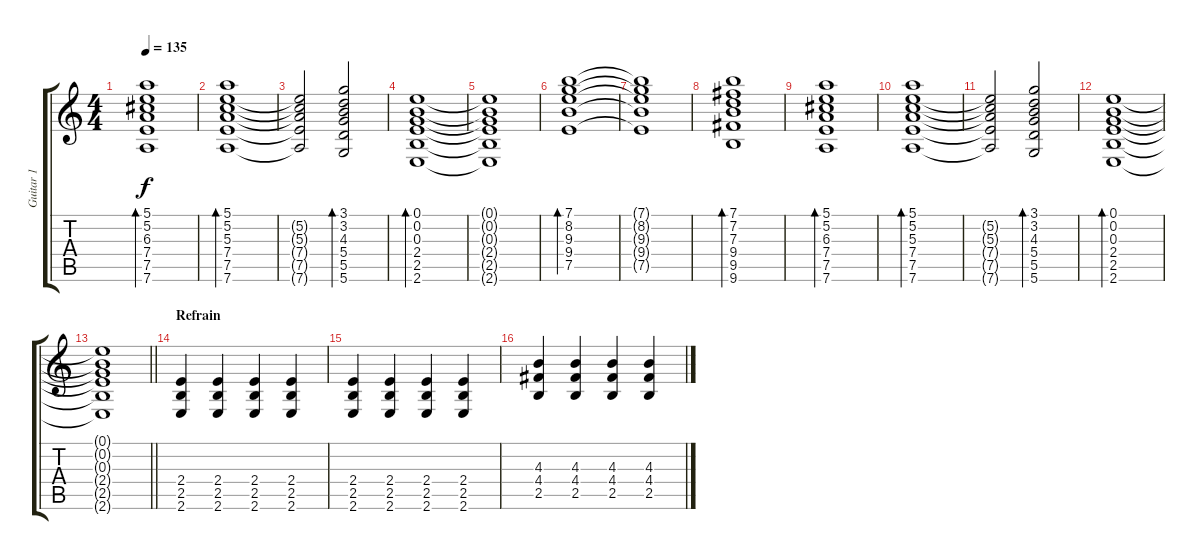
\track ("Guitar 1" "Guitar 1") {instrument distortionguitar}
\staff {score tabs}
\tuning (E4 B3 G3 D3 A2 D2) {hide}
\ts (4 4)
\tempo 135
\clef g2
\ks c
(5.1 5.2 6.3 7.4 7.5 7.6).1{bd 240 dy f} |
(5.1 5.2 5.3 7.4 7.5 7.6).1{bd 240} |
(5.2{t} 5.3{t} 7.4{t} 7.5{t} 7.6{t}).2 (3.1 3.2 4.3 5.4 5.5 5.6).2{bd 240} |
(0.1 0.2 0.3 2.4 2.5 2.6).1{bd 240} |
(0.1{t} 0.2{t} 0.3{t} 2.4{t} 2.5{t} 2.6{t}).1 |
(7.1 8.2 9.3 9.4 7.5).1{bd 240} |
(7.1{t} 8.2{t} 9.3{t} 9.4{t} 7.5{t}).1 |
(7.1 7.2 7.3 9.4 9.5 9.6).1{bd 240} |
(5.1 5.2 6.3 7.4 7.5 7.6).1{bd 240} |
(5.1 5.2 5.3 7.4 7.5 7.6).1{bd 240} |
(5.2{t} 5.3{t} 7.4{t} 7.5{t} 7.6{t}).2 (3.1 3.2 4.3 5.4 5.5 5.6).2{bd 240} |
(0.1 0.2 0.3 2.4 2.5 2.6).1{bd 240} |
\barLineRight lightlight
(0.1{t} 0.2{t} 0.3{t} 2.4{t} 2.5{t} 2.6{t}).1 |
\section ("" "Refrain")
(2.4 2.5 2.6).4{instrument distortionguitar} (2.4 2.5 2.6).4 (2.4 2.5 2.6).4 (2.4 2.5 2.6).4 |
(2.4 2.5 2.6).4 (2.4 2.5 2.6).4 (2.4 2.5 2.6).4 (2.4 2.5 2.6).4 |
(4.3 4.4 2.5).4 (4.3 4.4 2.5).4 (4.3 4.4 2.5).4 (4.3 4.4 2.5).4
